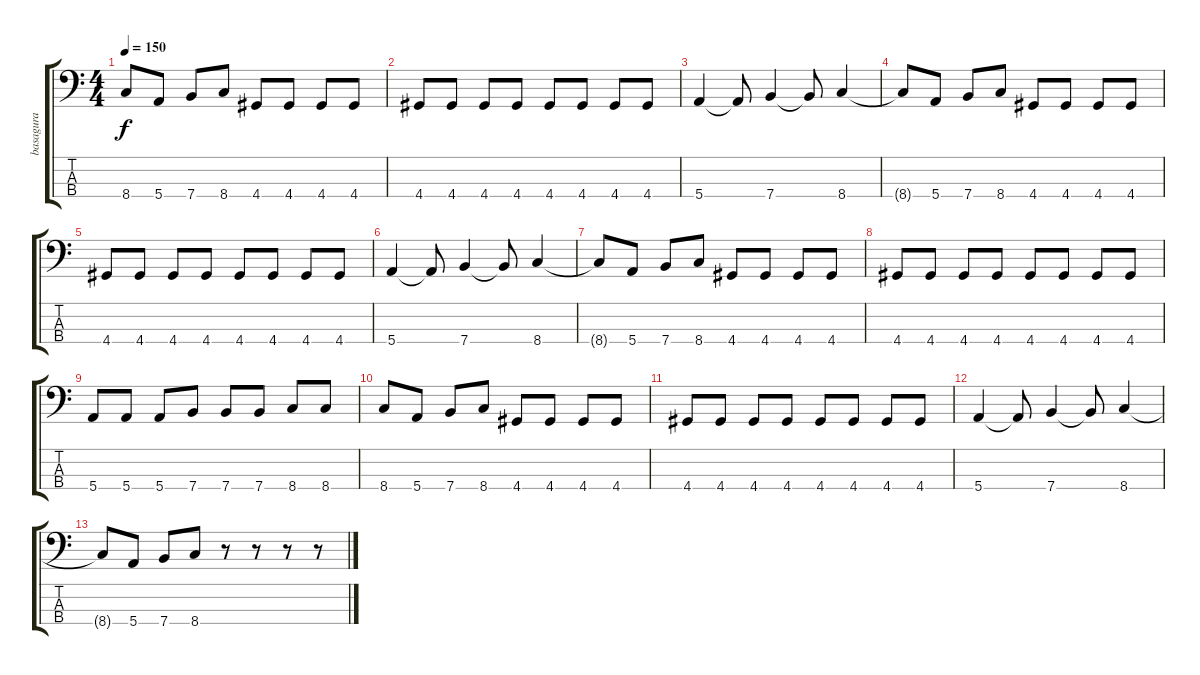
\track ("basagura" "basagura") {instrument electricbassfinger}
\staff {score tabs}
\tuning (G2 D2 A1 E1) {hide}
\ts (4 4)
\tempo 150
\clef f4
\ks c
8.4{t}.8{dy f} 5.4.8 7.4.8 8.4.8 4.4.8 4.4.8 4.4.8 4.4.8 |
4.4.8 4.4.8 4.4.8 4.4.8 4.4.8 4.4.8 4.4.8 4.4.8 |
5.4.4 5.4{t}.8 7.4.4 7.4{t}.8 8.4.4 |
8.4{t}.8 5.4.8 7.4.8 8.4.8 4.4.8 4.4.8 4.4.8 4.4.8 |
4.4.8 4.4.8 4.4.8 4.4.8 4.4.8 4.4.8 4.4.8 4.4.8 |
5.4.4 5.4{t}.8 7.4.4 7.4{t}.8 8.4.4 |
8.4{t}.8 5.4.8 7.4.8 8.4.8 4.4.8 4.4.8 4.4.8 4.4.8 |
4.4.8 4.4.8 4.4.8 4.4.8 4.4.8 4.4.8 4.4.8 4.4.8 |
5.4.8 5.4.8 5.4.8 7.4.8 7.4.8 7.4.8 8.4.8 8.4.8 |
8.4.8 5.4.8 7.4.8 8.4.8 4.4.8 4.4.8 4.4.8 4.4.8 |
4.4.8 4.4.8 4.4.8 4.4.8 4.4.8 4.4.8 4.4.8 4.4.8 |
5.4.4 5.4{t}.8 7.4.4 7.4{t}.8 8.4.4 |
8.4{t}.8 5.4.8 7.4.8 8.4.8 r.8 r.8 r.8 r.8
